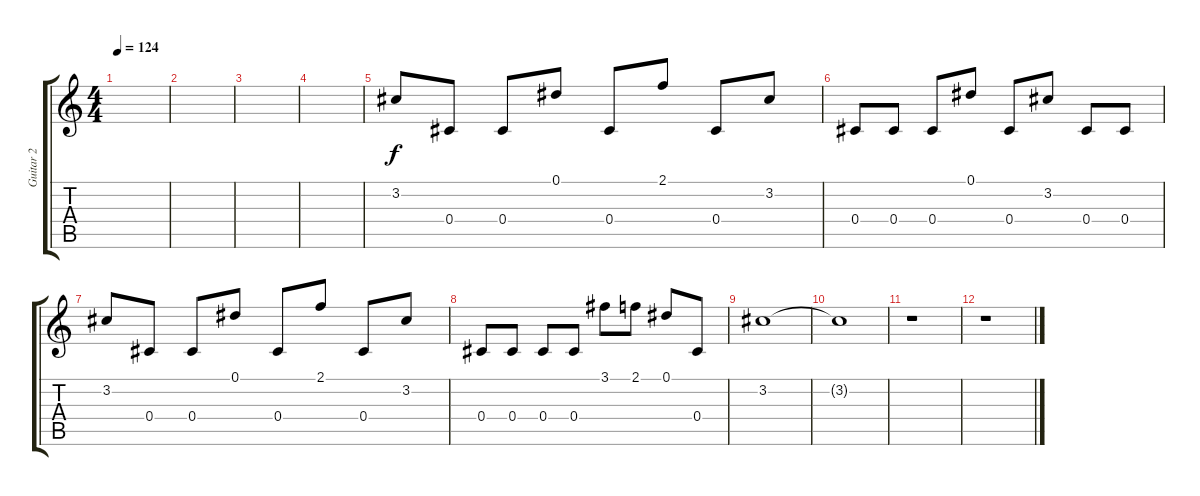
\track ("Guitar 2" "Guitar 2") {instrument electricguitarclean}
\staff {score tabs}
\tuning (Eb4 Bb3 Gb3 Db3 Ab2 Db2) {hide}
\ts (4 4)
\tempo 124
\clef g2
\ks c
|
|
|
|
3.2.8 0.4.8 0.4.8 0.1.8 0.4.8 2.1.8 0.4.8 3.2.8 |
0.4.8 0.4.8 0.4.8 0.1.8 0.4.8 3.2.8 0.4.8 0.4.8 |
3.2.8 0.4.8 0.4.8 0.1.8 0.4.8 2.1.8 0.4.8 3.2.8 |
0.4.8 0.4.8 0.4.8 0.4.8 3.1.8 2.1.8 0.1.8 0.4.8 |
3.2.1 |
3.2{t}.1 |
r.1 |
r.1
